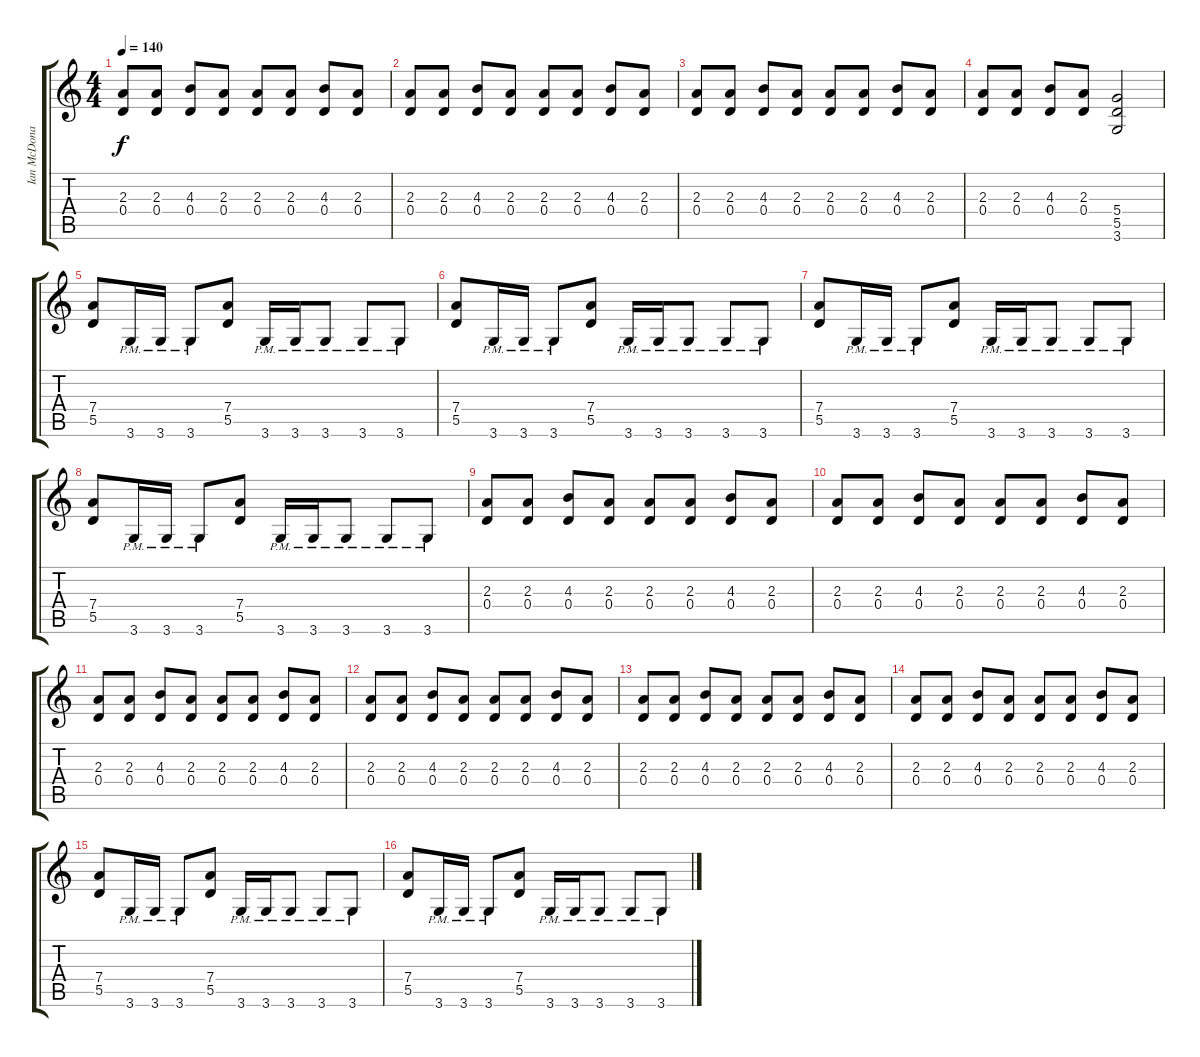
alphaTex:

\track ("Ian McDonald (Gtr.I)" "Ian McDona") {instrument overdrivenguitar}
\staff {score tabs}
\tuning (E4 B3 G3 D3 A2 E2) {hide}
\ts (4 4)
\tempo 140
\clef g2
\ks c
(2.3 0.4).8{dy f} (2.3 0.4).8 (4.3 0.4).8 (2.3 0.4).8 (2.3 0.4).8 (2.3 0.4).8 (4.3 0.4).8 (2.3 0.4).8 |
(2.3 0.4).8 (2.3 0.4).8 (4.3 0.4).8 (2.3 0.4).8 (2.3 0.4).8 (2.3 0.4).8 (4.3 0.4).8 (2.3 0.4).8 |
(2.3 0.4).8 (2.3 0.4).8 (4.3 0.4).8 (2.3 0.4).8 (2.3 0.4).8 (2.3 0.4).8 (4.3 0.4).8 (2.3 0.4).8 |
(2.3 0.4).8 (2.3 0.4).8 (4.3 0.4).8 (2.3 0.4).8 (5.4 5.5 3.6).2 |
(7.4 5.5).8 3.6{pm}.16 3.6{pm}.16 3.6{pm}.8 (7.4 5.5).8 3.6{pm}.16 3.6{pm}.16 3.6{pm}.8 3.6{pm}.8 3.6{pm}.8 |
(7.4 5.5).8 3.6{pm}.16 3.6{pm}.16 3.6{pm}.8 (7.4 5.5).8 3.6{pm}.16 3.6{pm}.16 3.6{pm}.8 3.6{pm}.8 3.6{pm}.8 |
(7.4 5.5).8 3.6{pm}.16 3.6{pm}.16 3.6{pm}.8 (7.4 5.5).8 3.6{pm}.16 3.6{pm}.16 3.6{pm}.8 3.6{pm}.8 3.6{pm}.8 |
(7.4 5.5).8 3.6{pm}.16 3.6{pm}.16 3.6{pm}.8 (7.4 5.5).8 3.6{pm}.16 3.6{pm}.16 3.6{pm}.8 3.6{pm}.8 3.6{pm}.8 |
(2.3 0.4).8 (2.3 0.4).8 (4.3 0.4).8 (2.3 0.4).8 (2.3 0.4).8 (2.3 0.4).8 (4.3 0.4).8 (2.3 0.4).8 |
(2.3 0.4).8 (2.3 0.4).8 (4.3 0.4).8 (2.3 0.4).8 (2.3 0.4).8 (2.3 0.4).8 (4.3 0.4).8 (2.3 0.4).8 |
(2.3 0.4).8 (2.3 0.4).8 (4.3 0.4).8 (2.3 0.4).8 (2.3 0.4).8 (2.3 0.4).8 (4.3 0.4).8 (2.3 0.4).8 |
(2.3 0.4).8 (2.3 0.4).8 (4.3 0.4).8 (2.3 0.4).8 (2.3 0.4).8 (2.3 0.4).8 (4.3 0.4).8 (2.3 0.4).8 |
(2.3 0.4).8 (2.3 0.4).8 (4.3 0.4).8 (2.3 0.4).8 (2.3 0.4).8 (2.3 0.4).8 (4.3 0.4).8 (2.3 0.4).8 |
(2.3 0.4).8 (2.3 0.4).8 (4.3 0.4).8 (2.3 0.4).8 (2.3 0.4).8 (2.3 0.4).8 (4.3 0.4).8 (2.3 0.4).8 |
(7.4 5.5).8 3.6{pm}.16 3.6{pm}.16 3.6{pm}.8 (7.4 5.5).8 3.6{pm}.16 3.6{pm}.16 3.6{pm}.8 3.6{pm}.8 3.6{pm}.8 |
(7.4 5.5).8 3.6{pm}.16 3.6{pm}.16 3.6{pm}.8 (7.4 5.5).8 3.6{pm}.16 3.6{pm}.16 3.6{pm}.8 3.6{pm}.8 3.6{pm}.8
